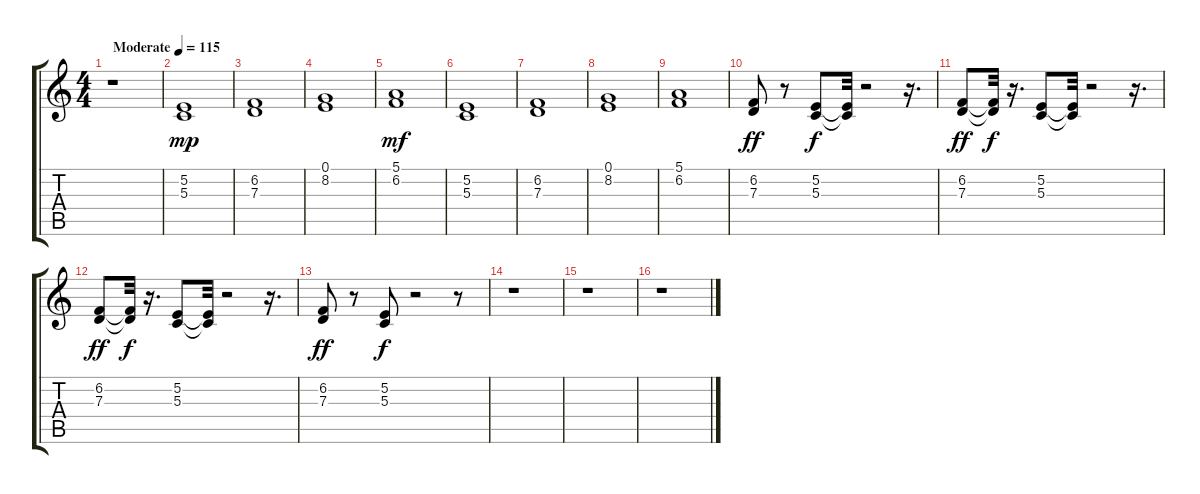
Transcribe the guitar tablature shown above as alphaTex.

\track "" {instrument stringensemble1}
\staff {score tabs}
\tuning (E4 B3 G3 D3 A2 E2) {hide}
\ts (4 4)
\tempo (115 "Moderate")
\clef g2
\ks c
r.1{dy mp instrument stringensemble1} |
(5.2 5.3).1 |
(6.2 7.3).1 |
(0.1 8.2).1 |
(5.1 6.2).1{dy mf} |
(5.2 5.3).1 |
(6.2 7.3).1 |
(0.1 8.2).1 |
(5.1 6.2).1 |
(6.2 7.3).8{dy ff balance 11} r.8 (5.2 5.3).8{dy f} (5.2{t} 5.3{t}).32 r.2 r.16{d} |
(6.2 7.3).8{dy ff} (6.2{t} 7.3{t}).32{dy f} r.16{d} (5.2 5.3).8 (5.2{t} 5.3{t}).32 r.2 r.16{d} |
(6.2 7.3).8{dy ff} (6.2{t} 7.3{t}).32{dy f} r.16{d} (5.2 5.3).8 (5.2{t} 5.3{t}).32 r.2 r.16{d} |
(6.2 7.3).8{dy ff} r.8 (5.2 5.3).8{dy f} r.2 r.8 |
r.1 |
r.1 |
r.1
